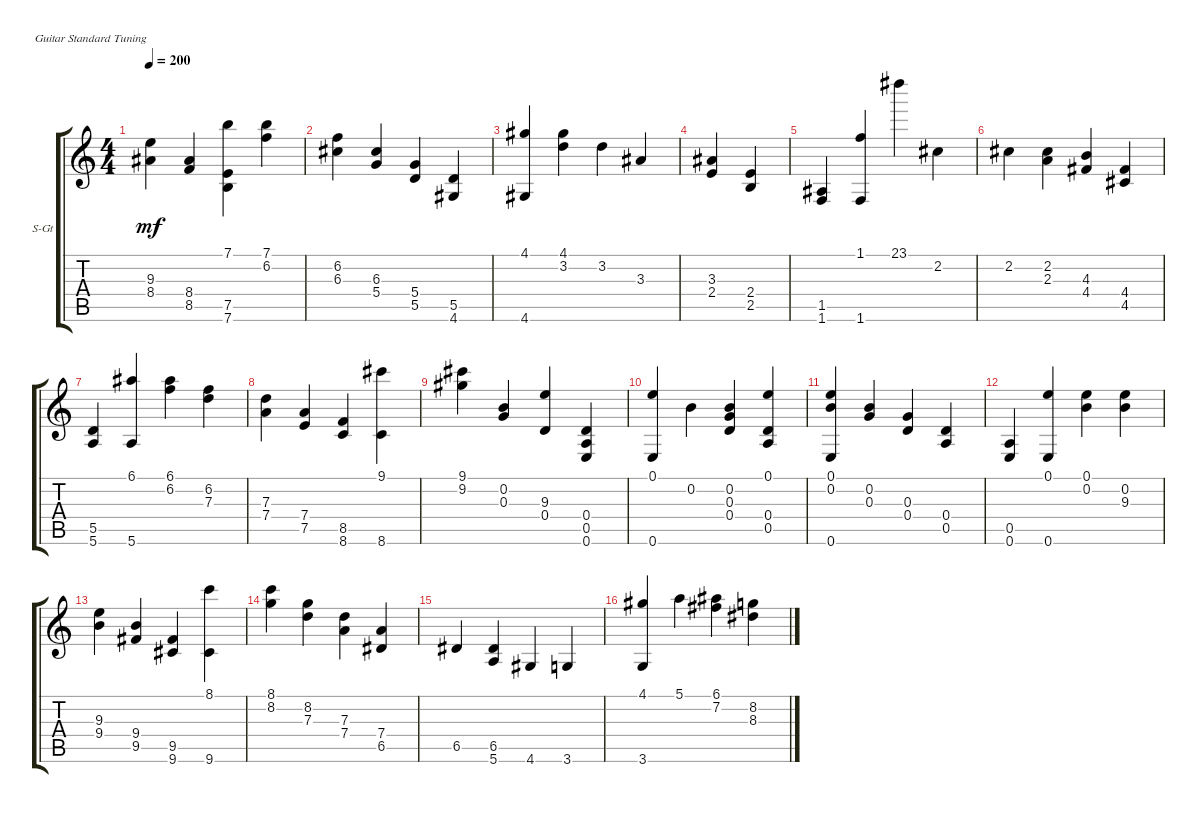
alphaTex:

\defaultSystemsLayout 4
\bracketExtendMode groupsimilarinstruments
\firstSystemTrackNameOrientation horizontal
\otherSystemsTrackNameOrientation horizontal
\track ("Steel Guitar" "S-Gt") {instrument acousticguitarsteel}
\staff {score tabs}
\tuning (E4 B3 G3 D3 A2 E2)
\ts (4 4)
\tempo 200
\clef g2
\ks c
(9.3 8.4).4{dy mf} (8.4 8.5).4 (7.5 7.6 7.1).4 (7.1 6.2).4 |
(6.2 6.3).4 (6.3 5.4).4 (5.4 5.5).4 (5.5 4.6).4 |
(4.6 4.1).4 (4.1 3.2).4 3.2.4 3.3.4 |
(3.3 2.4).4 (2.4 2.5).4 |
(1.5 1.6).4 (1.6 1.1).4 23.1.4 2.2.4 |
2.2.4 (2.2 2.3).4 (4.3 4.4).4 (4.4 4.5).4 |
(5.5 5.6).4 (5.6 6.1).4 (6.1 6.2).4 (6.2 7.3).4 |
(7.3 7.4).4 (7.4 7.5).4 (8.5 8.6).4 (8.6 9.1).4 |
(9.1 9.2).4 (0.2 0.3).4 (9.3 0.4).4 (0.4 0.5 0.6).4 |
(0.6 0.1).4 0.2.4 (0.2 0.3 0.4).4 (0.4 0.5 0.1).4 |
(0.6 0.1 0.2).4 (0.2 0.3).4 (0.3 0.4).4 (0.4 0.5).4 |
(0.5 0.6).4 (0.6 0.1).4 (0.1 0.2).4 (0.2 9.3).4 |
(9.3 9.4).4 (9.4 9.5).4 (9.5 9.6).4 (9.6 8.1).4 |
(8.1 8.2).4 (8.2 7.3).4 (7.3 7.4).4 (7.4 6.5).4 |
6.5.4 (6.5 5.6).4 4.6.4 3.6.4 |
(3.6 4.1).4 5.1.4 (6.1 7.2).4 (8.2 8.3).4
